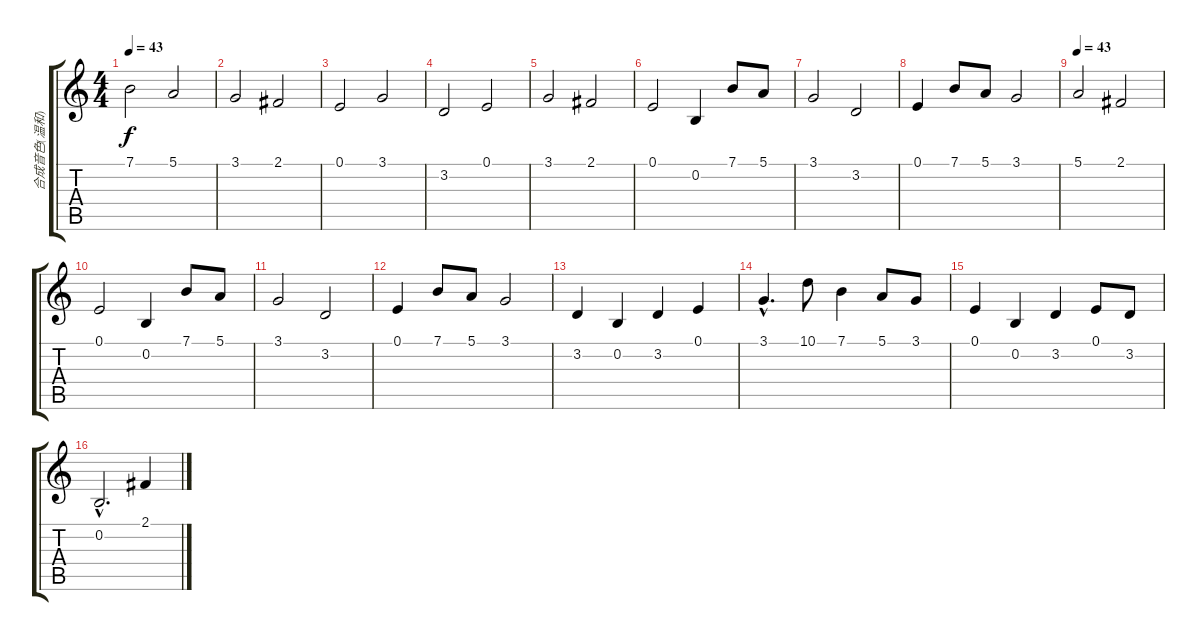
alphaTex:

\track ("合成音色(温和)" "合成音色(温和)") {instrument pad2warm}
\staff {score tabs}
\tuning (E4 B3 G3 D3 A2 E2) {hide}
\ts (4 4)
\tempo 43
\clef g2
\ks c
7.1.2{dy f instrument pad2warm} 5.1.2 |
3.1.2 2.1.2 |
0.1.2 3.1.2 |
3.2.2 0.1.2 |
3.1.2 2.1.2 |
0.1.2 0.2.4 7.1.8 5.1.8 |
3.1.2 3.2.2 |
0.1.4 7.1.8 5.1.8 3.1.2 |
\tempo 43
5.1.2 2.1.2 |
0.1.2 0.2.4 7.1.8 5.1.8 |
3.1.2 3.2.2 |
0.1.4 7.1.8 5.1.8 3.1.2 |
3.2.4 0.2.4 3.2.4 0.1.4 |
3.1{hac}.4{d} 10.1.8 7.1.4 5.1.8 3.1.8 |
0.1.4 0.2.4 3.2.4 0.1.8 3.2.8 |
0.2{hac}.2{d} 2.1.4
